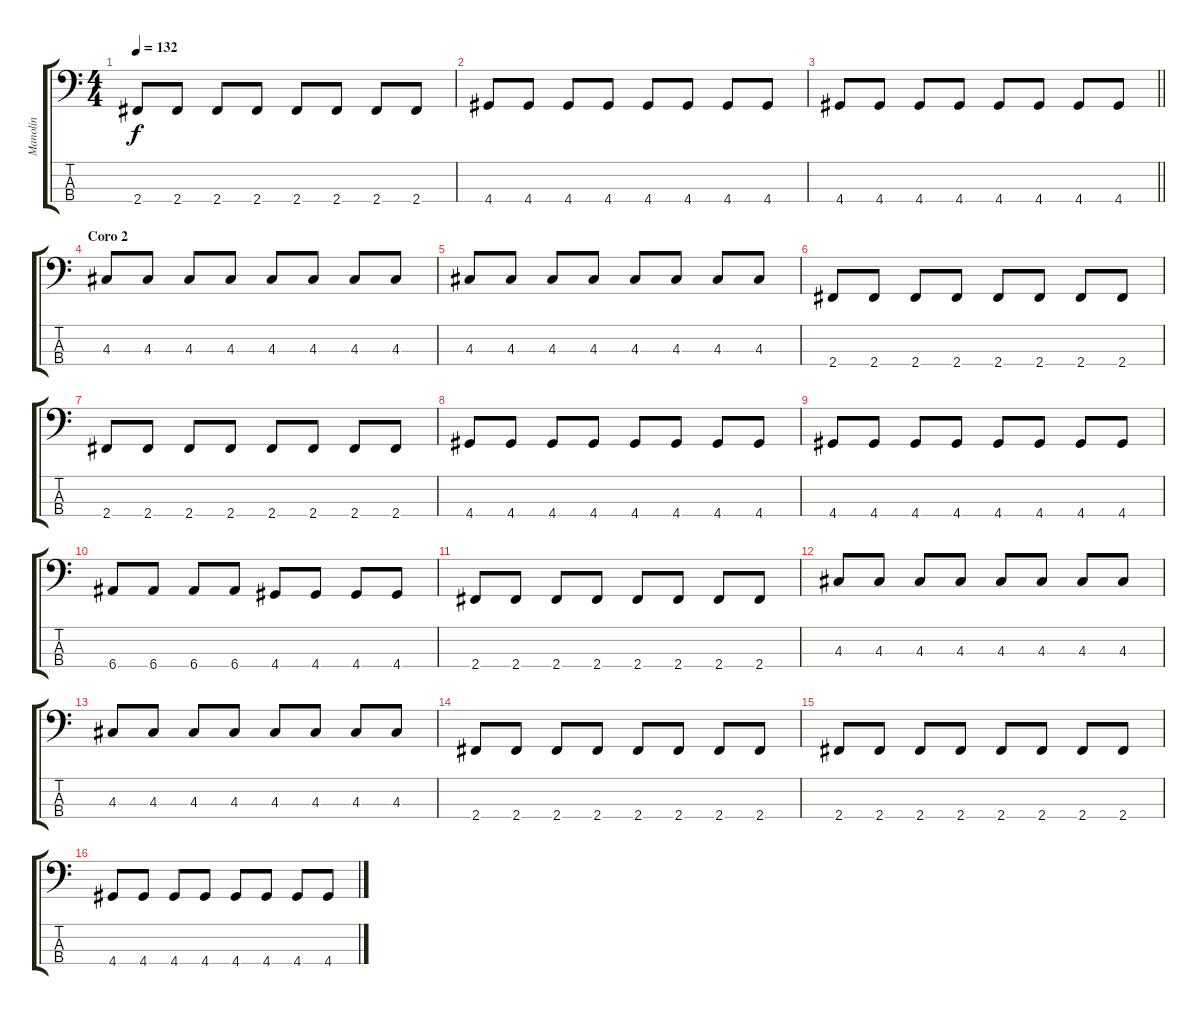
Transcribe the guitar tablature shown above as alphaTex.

\track ("Manolin" "Manolin") {instrument electricbassfinger}
\staff {score tabs}
\tuning (G2 D2 A1 E1) {hide}
\ts (4 4)
\tempo 132
\clef f4
\ks c
2.4.8{dy f} 2.4.8 2.4.8 2.4.8 2.4.8 2.4.8 2.4.8 2.4.8 |
4.4.8 4.4.8 4.4.8 4.4.8 4.4.8 4.4.8 4.4.8 4.4.8 |
\barLineRight lightlight
4.4.8 4.4.8 4.4.8 4.4.8 4.4.8 4.4.8 4.4.8 4.4.8 |
\section ("" "Coro 2")
4.3.8 4.3.8 4.3.8 4.3.8 4.3.8 4.3.8 4.3.8 4.3.8 |
4.3.8 4.3.8 4.3.8 4.3.8 4.3.8 4.3.8 4.3.8 4.3.8 |
2.4.8 2.4.8 2.4.8 2.4.8 2.4.8 2.4.8 2.4.8 2.4.8 |
2.4.8 2.4.8 2.4.8 2.4.8 2.4.8 2.4.8 2.4.8 2.4.8 |
4.4.8 4.4.8 4.4.8 4.4.8 4.4.8 4.4.8 4.4.8 4.4.8 |
4.4.8 4.4.8 4.4.8 4.4.8 4.4.8 4.4.8 4.4.8 4.4.8 |
6.4.8 6.4.8 6.4.8 6.4.8 4.4.8 4.4.8 4.4.8 4.4.8 |
2.4.8 2.4.8 2.4.8 2.4.8 2.4.8 2.4.8 2.4.8 2.4.8 |
4.3.8 4.3.8 4.3.8 4.3.8 4.3.8 4.3.8 4.3.8 4.3.8 |
4.3.8 4.3.8 4.3.8 4.3.8 4.3.8 4.3.8 4.3.8 4.3.8 |
2.4.8 2.4.8 2.4.8 2.4.8 2.4.8 2.4.8 2.4.8 2.4.8 |
2.4.8 2.4.8 2.4.8 2.4.8 2.4.8 2.4.8 2.4.8 2.4.8 |
4.4.8 4.4.8 4.4.8 4.4.8 4.4.8 4.4.8 4.4.8 4.4.8
